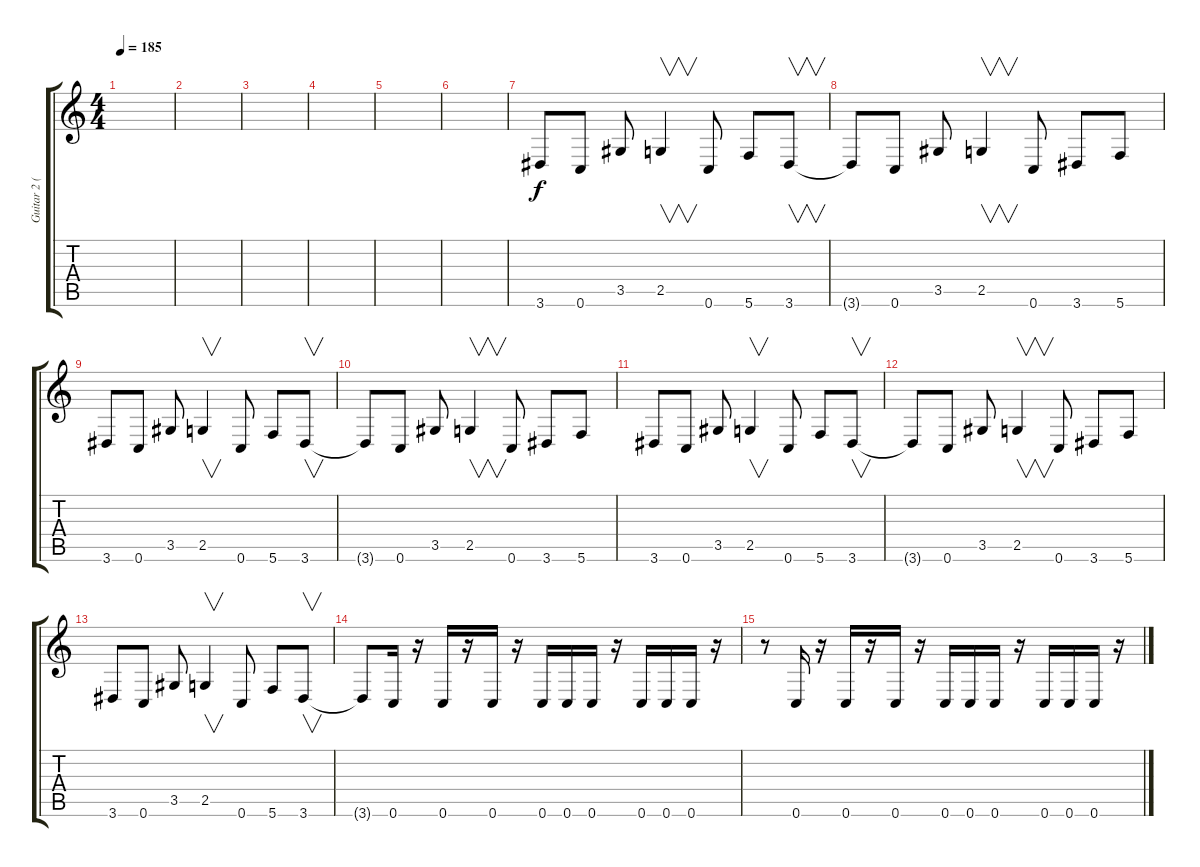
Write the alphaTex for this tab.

\track ("Guitar 2 (Lead)" "Guitar 2 (") {instrument distortionguitar}
\staff {score tabs}
\tuning (C4 G3 Eb3 Bb2 F2 C2) {hide}
\ts (4 4)
\tempo 185
\clef g2
\ks c
|
|
|
|
|
|
3.6.8{balance 14} 0.6.8 3.5.8 2.5.4{v} 0.6.8 5.6.8 3.6.8{v} |
3.6{t}.8 0.6.8 3.5.8 2.5.4{v} 0.6.8 3.6.8 5.6.8 |
3.6.8 0.6.8 3.5.8 2.5.4{v} 0.6.8 5.6.8 3.6.8{v} |
3.6{t}.8 0.6.8 3.5.8 2.5.4{v} 0.6.8 3.6.8 5.6.8 |
3.6.8 0.6.8 3.5.8 2.5.4{v} 0.6.8 5.6.8 3.6.8{v} |
3.6{t}.8 0.6.8 3.5.8 2.5.4{v} 0.6.8 3.6.8 5.6.8 |
3.6.8 0.6.8 3.5.8 2.5.4{v} 0.6.8 5.6.8 3.6.8{v} |
3.6{t}.8 0.6.16 r.16 0.6.16 r.16 0.6.16 r.16 0.6.16 0.6.16 0.6.16 r.16 0.6.16 0.6.16 0.6.16 r.16 |
r.8 0.6.16 r.16 0.6.16 r.16 0.6.16 r.16 0.6.16 0.6.16 0.6.16 r.16 0.6.16 0.6.16 0.6.16 r.16
